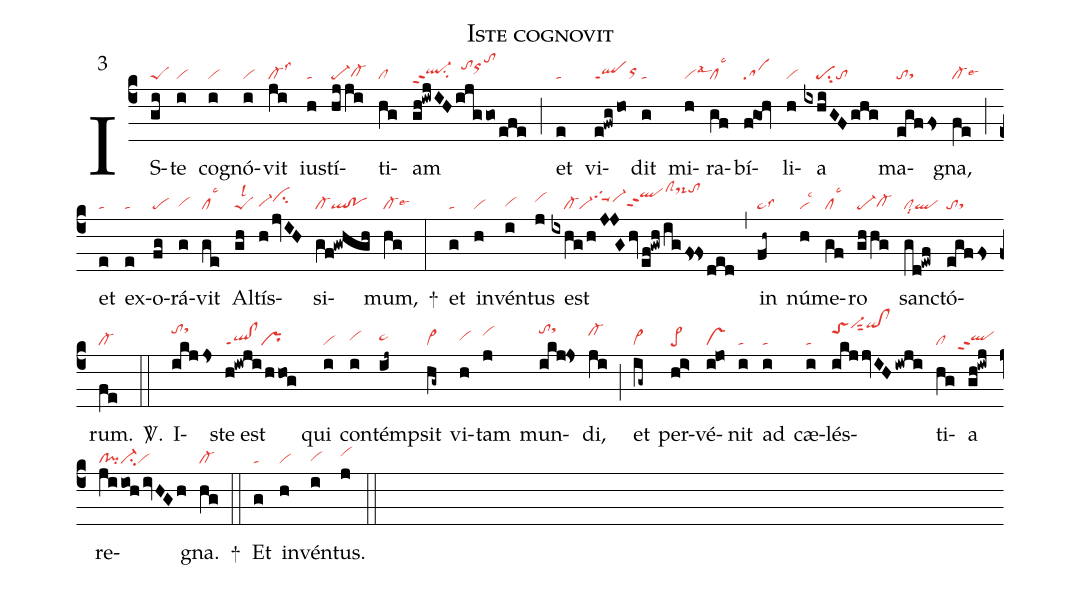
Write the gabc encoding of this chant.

name: Iste cognovit;
mode: 3;
nabc-lines: 1;
%%
(c4)
IS(gi|peS)te(i|vi) co(i|vi)gnó(i|vi)vit(ji|cl-lss3) iu(h|ta)stí(hjji|pe-cl-hg)ti(hg|cl)am(gh!iwjIHijggo/efe|ql-hhppt2su2tohjorhjtohm) (;)
et(e|ta) vi(e!fwg/ho|qlppt1orhh)dit(g|ta) mi(h|vilsal3)ra(gf|cllsc3)bí(fgOh|sa)li(h|vi)a(ixhiGFghg|////pesu2to) ma(egffs|tosthg)gna,(fe|cl-lse6) (;)
et(e|ta) ex(e|ta)o(fg|pe)rá(g|vihg)vit(ge|cllsc3) Al(gh|peSlsl2)tís(h/jvIH|vi-hgcihi)si(gf!gwhgh|cl-ql!po)mum,(hg|cl-lse6) +(:)
et(g|ta) in(h|vi)vén(i|vihg)tus(j|vihi) est(ixhg/hJ!JGhvef!gwh/igfs!fsded|////cl-vi-tgS-hivi-hiqlhkppt2clShmds-hmtohm) (,)
in(fh~|ta>lss3) nú(h|vilsc3)me(gf|cllsc3)ro(ghhg|pe-cl-hg) san(gd!ewf|cllsi8ql)ctó(egffs|tosthg)rum.(fe|cl-) <sp>V/</sp>.(::)
I(ikjjs|tohksthl)st{e} est(h!iwjihhog/////|ql!clppt1pr) qui(i|vi) con(i|vihh)tém(ij~|ta>hh)psit(hg~|vi>) vi(h|vihh)tam(j|vihj) mun(ikj!js|tohksthl)di,(ji|cl-hj) (;)
et(ig~|vi>) per(hi>|pe>)vé(i!jo|vs)nit(i|ta) ad(i|ta) cæ(i|ta)lés(ikjjvIHiwji|toShkvi-hmsut2qihm!clhm)ti(hg|cl)a(gh!iwj|```qlhhppt2) re(jiiohivHGh|cl!pici-vi)gna.(hg|cl-) +(::)
Et(g|ta) in(h|vi)vén(i|vihg)tus.(j|vihi) (::)
